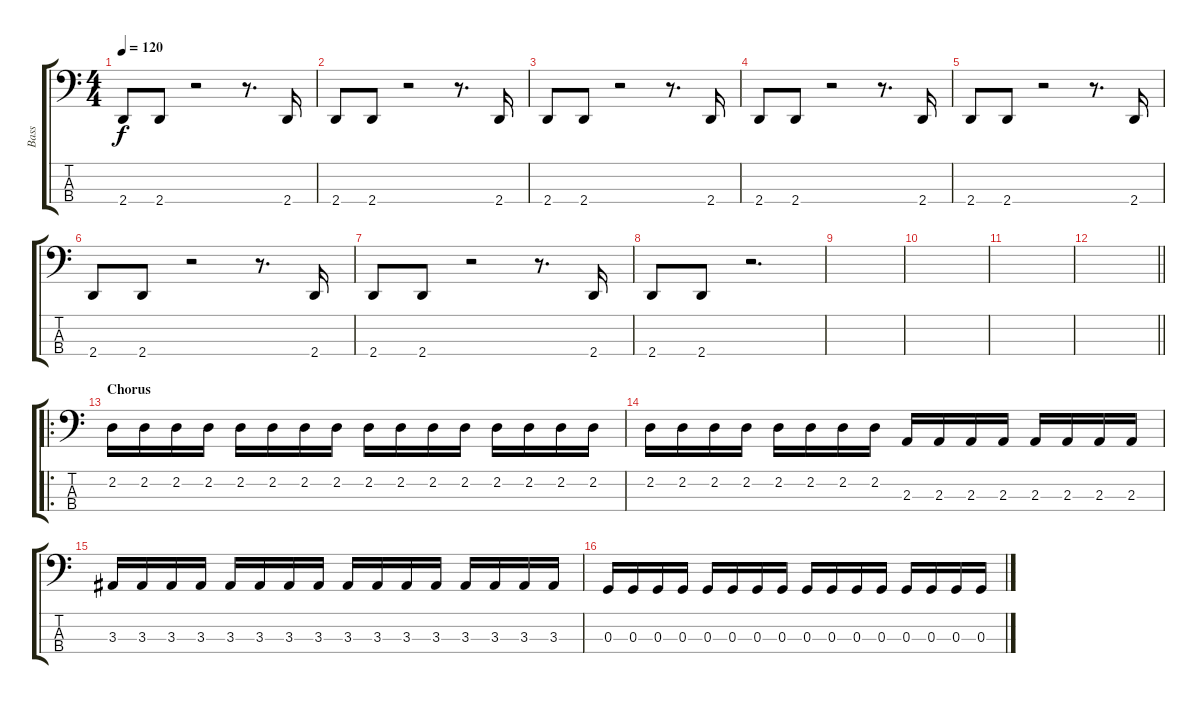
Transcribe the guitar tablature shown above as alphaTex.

\track ("Bass" "Bass") {instrument electricbasspick}
\staff {score tabs}
\tuning (F2 C2 G1 C1) {hide}
\ts (4 4)
\tempo 120
\clef f4
\ks c
2.4.8{dy f} 2.4.8 r.2 r.8{d} 2.4.16 |
2.4.8 2.4.8 r.2 r.8{d} 2.4.16 |
2.4.8 2.4.8 r.2 r.8{d} 2.4.16 |
2.4.8 2.4.8 r.2 r.8{d} 2.4.16 |
2.4.8 2.4.8 r.2 r.8{d} 2.4.16 |
2.4.8 2.4.8 r.2 r.8{d} 2.4.16 |
2.4.8 2.4.8 r.2 r.8{d} 2.4.16 |
2.4.8 2.4.8 r.2{d} |
|
|
|
\barLineRight lightlight
|
\ro
\section ("" "Chorus")
2.2.16 2.2.16 2.2.16 2.2.16 2.2.16 2.2.16 2.2.16 2.2.16 2.2.16 2.2.16 2.2.16 2.2.16 2.2.16 2.2.16 2.2.16 2.2.16 |
2.2.16 2.2.16 2.2.16 2.2.16 2.2.16 2.2.16 2.2.16 2.2.16 2.3.16 2.3.16 2.3.16 2.3.16 2.3.16 2.3.16 2.3.16 2.3.16 |
3.3.16 3.3.16 3.3.16 3.3.16 3.3.16 3.3.16 3.3.16 3.3.16 3.3.16 3.3.16 3.3.16 3.3.16 3.3.16 3.3.16 3.3.16 3.3.16 |
0.3.16 0.3.16 0.3.16 0.3.16 0.3.16 0.3.16 0.3.16 0.3.16 0.3.16 0.3.16 0.3.16 0.3.16 0.3.16 0.3.16 0.3.16 0.3.16
